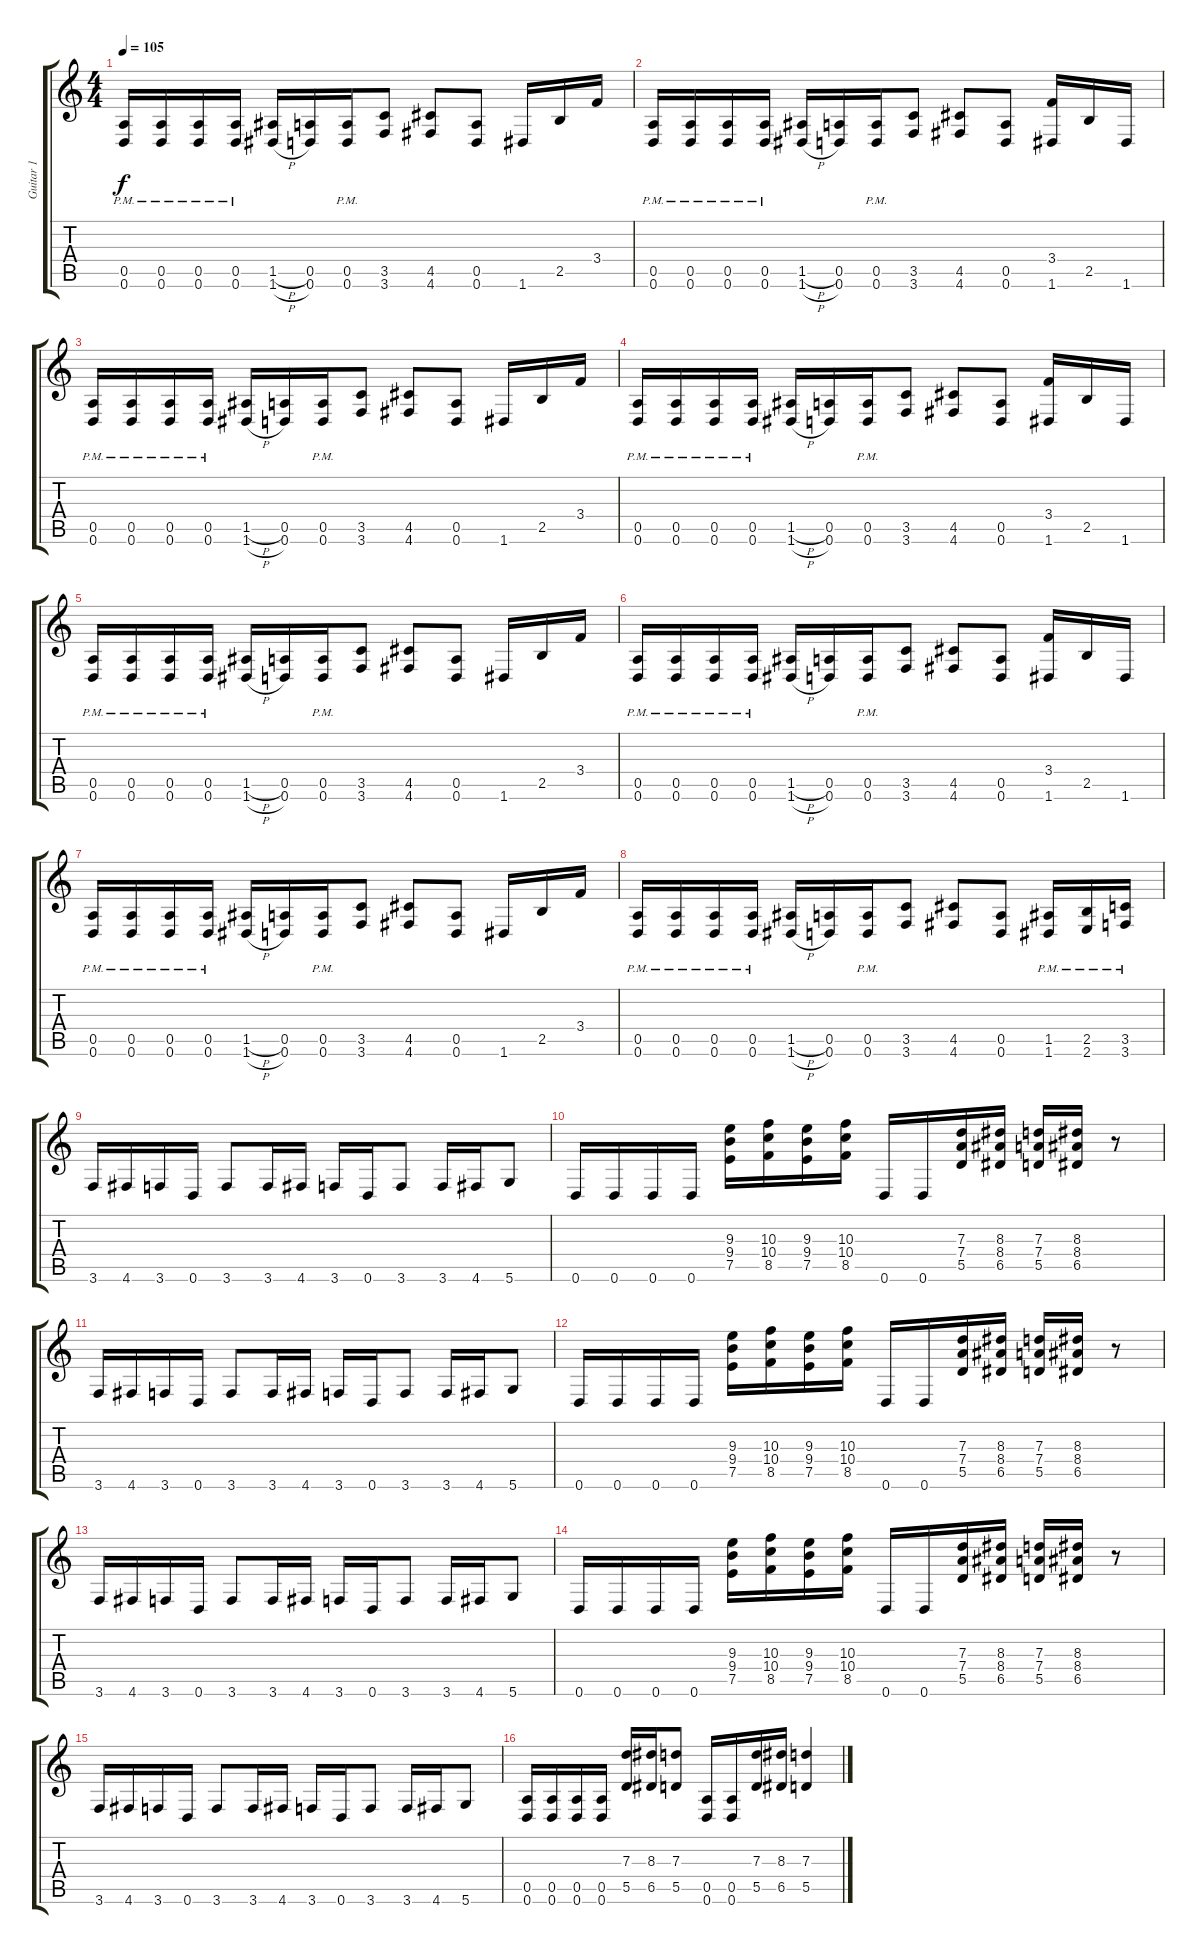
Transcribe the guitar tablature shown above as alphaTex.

\track ("Guitar 1" "Guitar 1") {instrument distortionguitar}
\staff {score tabs}
\tuning (E4 B3 G3 D3 A2 D2) {hide}
\ts (4 4)
\tempo 105
\clef g2
\ks c
(0.5{pm} 0.6{pm}).16{dy f} (0.5{pm} 0.6{pm}).16 (0.5{pm} 0.6{pm}).16 (0.5{pm} 0.6{pm}).16 (1.5{h} 1.6{h}).16 (0.5 0.6).16 (0.5{pm} 0.6{pm}).16 (3.5 3.6).8 (4.5 4.6).8 (0.5 0.6).8 1.6.16 2.5.16 3.4.16 |
(0.5{pm} 0.6{pm}).16 (0.5{pm} 0.6{pm}).16 (0.5{pm} 0.6{pm}).16 (0.5{pm} 0.6{pm}).16 (1.5{h} 1.6{h}).16 (0.5 0.6).16 (0.5{pm} 0.6{pm}).16 (3.5 3.6).8 (4.5 4.6).8 (0.5 0.6).8 (3.4 1.6).16 2.5.16 1.6.16 |
(0.5{pm} 0.6{pm}).16 (0.5{pm} 0.6{pm}).16 (0.5{pm} 0.6{pm}).16 (0.5{pm} 0.6{pm}).16 (1.5{h} 1.6{h}).16 (0.5 0.6).16 (0.5{pm} 0.6{pm}).16 (3.5 3.6).8 (4.5 4.6).8 (0.5 0.6).8 1.6.16 2.5.16 3.4.16 |
(0.5{pm} 0.6{pm}).16 (0.5{pm} 0.6{pm}).16 (0.5{pm} 0.6{pm}).16 (0.5{pm} 0.6{pm}).16 (1.5{h} 1.6{h}).16 (0.5 0.6).16 (0.5{pm} 0.6{pm}).16 (3.5 3.6).8 (4.5 4.6).8 (0.5 0.6).8 (3.4 1.6).16 2.5.16 1.6.16 |
(0.5{pm} 0.6{pm}).16 (0.5{pm} 0.6{pm}).16 (0.5{pm} 0.6{pm}).16 (0.5{pm} 0.6{pm}).16 (1.5{h} 1.6{h}).16 (0.5 0.6).16 (0.5{pm} 0.6{pm}).16 (3.5 3.6).8 (4.5 4.6).8 (0.5 0.6).8 1.6.16 2.5.16 3.4.16 |
(0.5{pm} 0.6{pm}).16 (0.5{pm} 0.6{pm}).16 (0.5{pm} 0.6{pm}).16 (0.5{pm} 0.6{pm}).16 (1.5{h} 1.6{h}).16 (0.5 0.6).16 (0.5{pm} 0.6{pm}).16 (3.5 3.6).8 (4.5 4.6).8 (0.5 0.6).8 (3.4 1.6).16 2.5.16 1.6.16 |
(0.5{pm} 0.6{pm}).16 (0.5{pm} 0.6{pm}).16 (0.5{pm} 0.6{pm}).16 (0.5{pm} 0.6{pm}).16 (1.5{h} 1.6{h}).16 (0.5 0.6).16 (0.5{pm} 0.6{pm}).16 (3.5 3.6).8 (4.5 4.6).8 (0.5 0.6).8 1.6.16 2.5.16 3.4.16 |
(0.5{pm} 0.6{pm}).16 (0.5{pm} 0.6{pm}).16 (0.5{pm} 0.6{pm}).16 (0.5{pm} 0.6{pm}).16 (1.5{h} 1.6{h}).16 (0.5 0.6).16 (0.5{pm} 0.6{pm}).16 (3.5 3.6).8 (4.5 4.6).8 (0.5 0.6).8 (1.5{pm} 1.6{pm}).16 (2.5{pm} 2.6{pm}).16 (3.5{pm} 3.6{pm}).16 |
3.6.16 4.6.16 3.6.16 0.6.16 3.6.8 3.6.16 4.6.16 3.6.16 0.6.16 3.6.8 3.6.16 4.6.16 5.6.8 |
0.6.16 0.6.16 0.6.16 0.6.16 (9.3 9.4 7.5).16 (10.3 10.4 8.5).16 (9.3 9.4 7.5).16 (10.3 10.4 8.5).16 0.6.16 0.6.16 (7.3 7.4 5.5).16 (8.3 8.4 6.5).16 (7.3 7.4 5.5).16 (8.3 8.4 6.5).16 r.8 |
3.6.16 4.6.16 3.6.16 0.6.16 3.6.8 3.6.16 4.6.16 3.6.16 0.6.16 3.6.8 3.6.16 4.6.16 5.6.8 |
0.6.16 0.6.16 0.6.16 0.6.16 (9.3 9.4 7.5).16 (10.3 10.4 8.5).16 (9.3 9.4 7.5).16 (10.3 10.4 8.5).16 0.6.16 0.6.16 (7.3 7.4 5.5).16 (8.3 8.4 6.5).16 (7.3 7.4 5.5).16 (8.3 8.4 6.5).16 r.8 |
3.6.16 4.6.16 3.6.16 0.6.16 3.6.8 3.6.16 4.6.16 3.6.16 0.6.16 3.6.8 3.6.16 4.6.16 5.6.8 |
0.6.16 0.6.16 0.6.16 0.6.16 (9.3 9.4 7.5).16 (10.3 10.4 8.5).16 (9.3 9.4 7.5).16 (10.3 10.4 8.5).16 0.6.16 0.6.16 (7.3 7.4 5.5).16 (8.3 8.4 6.5).16 (7.3 7.4 5.5).16 (8.3 8.4 6.5).16 r.8 |
3.6.16 4.6.16 3.6.16 0.6.16 3.6.8 3.6.16 4.6.16 3.6.16 0.6.16 3.6.8 3.6.16 4.6.16 5.6.8 |
(0.5 0.6).16 (0.5 0.6).16 (0.5 0.6).16 (0.5 0.6).16 (7.3 5.5).16 (8.3 6.5).16 (7.3 5.5).8 (0.5 0.6).16 (0.5 0.6).16 (7.3 5.5).16 (8.3 6.5).16 (7.3 5.5).4
